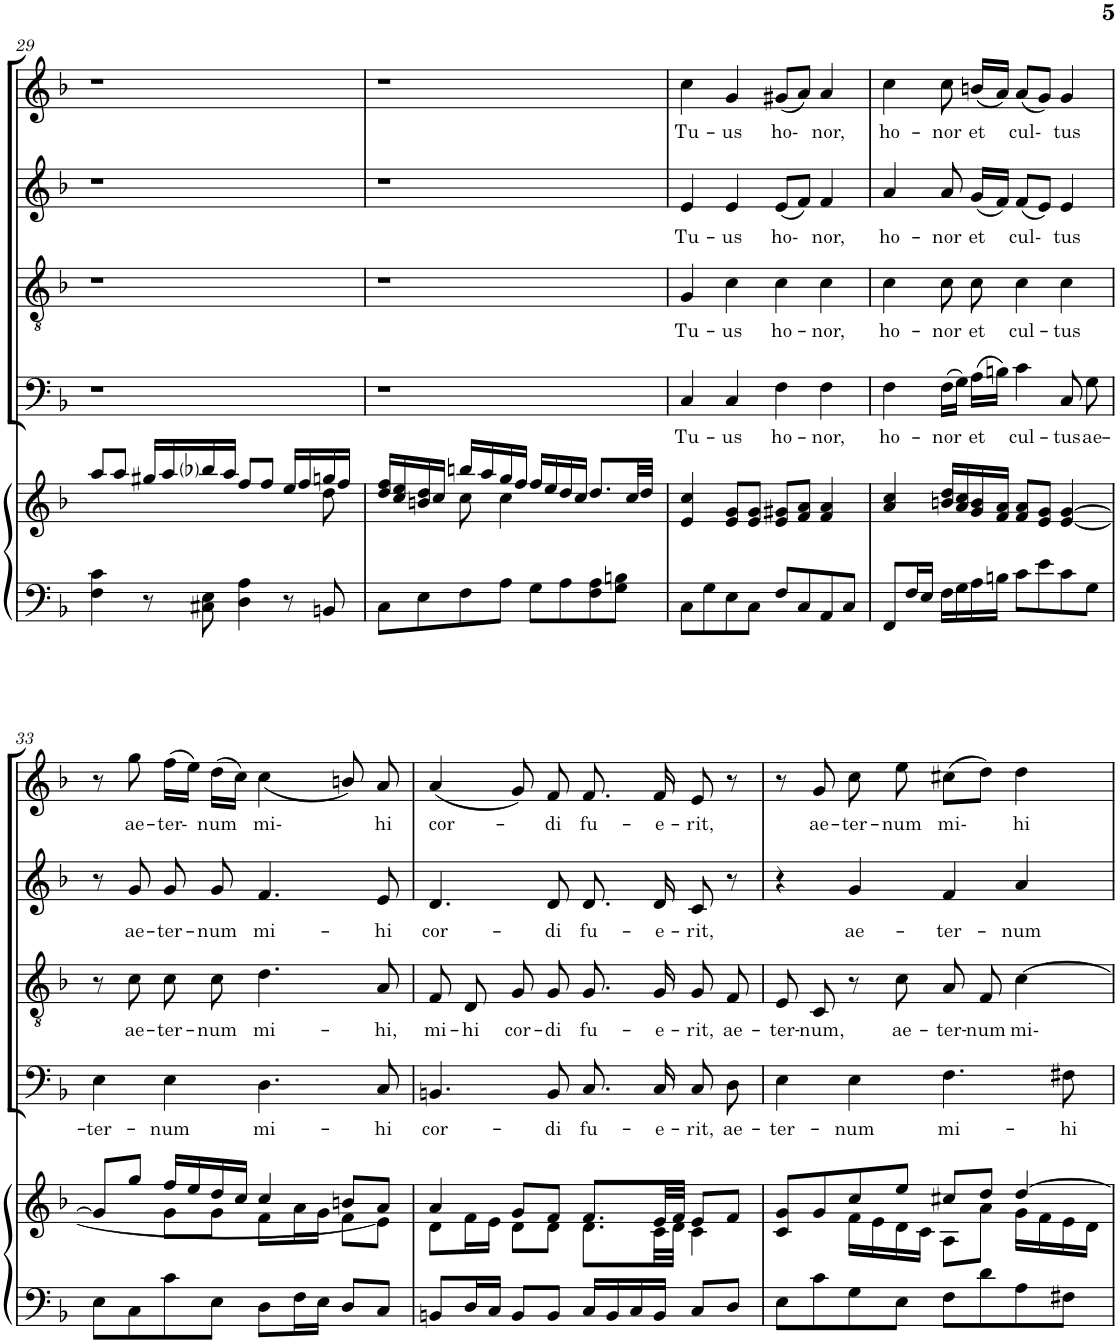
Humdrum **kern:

**kern	**kern	**kern	**text	**kern	**text	**kern	**text	**kern	**text
*part5	*part5	*part4	*part4	*part3	*part3	*part2	*part2	*part1	*part1
*staff6	*staff5	*staff4	*staff4	*staff3	*staff3	*staff2	*staff2	*staff1	*staff1
*I"Midi_20	*	*I"B	*	*I"T	*	*I"A	*	*I"S	*
!!LO:PB:g=z
*clefF4	*clefG2	*clefF4	*	*clefGv2	*	*clefG2	*	*clefG2	*
*k[b-]	*k[b-]	*k[b-]	*	*k[b-]	*	*k[b-]	*	*k[b-]	*
*F:	*F:	*F:	*	*F:	*	*F:	*	*F:	*
*M4/4	*M4/4	*M4/4	*	*M4/4	*	*M4/4	*	*M4/4	*
*met(c)	*met(c)	*met(c)	*	*met(c)	*	*met(c)	*	*met(c)	*
=29	=29	=29	=29	=29	=29	=29	=29	=29	=29
*	*^	*	*	*	*	*	*	*	*
4F\ 4c\	8aa/L	2ryy	1r	.	1r	.	1r	.	1r	.
.	8aa/J	.	.	.	.	.	.	.	.	.
8r	16gg#X/LL	.	.	.	.	.	.	.	.	.
.	16aa/	.	.	.	.	.	.	.	.	.
8C#X\ 8E\	16bb-i/	.	.	.	.	.	.	.	.	.
.	16aa/JJ	.	.	.	.	.	.	.	.	.
4D\ 4A\	8ff/L	4ryy	.	.	.	.	.	.	.	.
.	8ff/J	.	.	.	.	.	.	.	.	.
8r	16ee/LL	8ryy	.	.	.	.	.	.	.	.
.	16ff/	.	.	.	.	.	.	.	.	.
8BBn/	16ggn/	8dd\	.	.	.	.	.	.	.	.
.	16ff/JJ	.	.	.	.	.	.	.	.	.
=30	=30	=30	=30	=30	=30	=30	=30	=30	=30	=30
8C\L	16dd/ 16ff/LL	4ryy	1r	.	1r	.	1r	.	1r	.
.	16cc/ 16ee/	.	.	.	.	.	.	.	.	.
8E\	16bn/ 16dd/	.	.	.	.	.	.	.	.	.
.	16cc/JJ	.	.	.	.	.	.	.	.	.
8F\	16bbn/LL	8cc\	.	.	.	.	.	.	.	.
.	16aa/	.	.	.	.	.	.	.	.	.
8A\J	16gg/	4cc\	.	.	.	.	.	.	.	.
.	16ff/JJ	.	.	.	.	.	.	.	.	.
8G\L	16ff/LL	.	.	.	.	.	.	.	.	.
.	16ee/	.	.	.	.	.	.	.	.	.
8A\	16dd/	8ryy	.	.	.	.	.	.	.	.
.	16cc/JJ	.	.	.	.	.	.	.	.	.
8F\ 8A\	8.dd/L	4ryy	.	.	.	.	.	.	.	.
8G\ 8Bn\J	.	.	.	.	.	.	.	.	.	.
.	32cc/LL	.	.	.	.	.	.	.	.	.
.	32dd/JJJ	.	.	.	.	.	.	.	.	.
=31	=31	=31	=31	=31	=31	=31	=31	=31	=31	=31
!	!	!	!	!LO:LY:b	!	!LO:LY:b	!	!LO:LY:b	!	!LO:LY:b
8C\L	4e/ 4cc/	2ryy	4C/	Tu-	4G/	Tu-	4e/	Tu-	4cc\	Tu-
8G\	.	.	.	.	.	.	.	.	.	.
!	!	!	!	!LO:LY:b	!	!LO:LY:b	!	!LO:LY:b	!	!LO:LY:b
8E\	8e/ 8g/L	.	4C/	-us	4c\	-us	4e/	-us	4g/	-us
8C\J	8e/ 8g/J	.	.	.	.	.	.	.	.	.
!	!	!	!	!LO:LY:b	!	!LO:LY:b	!	!LO:LY:b	!	!LO:LY:b
8F/L	8e/ 8g#X/L	2ryy	4F\	ho-	4c\	ho-	(<8e/L	ho-	(<8g#X/L	ho-
8C/	8f/ 8a/J	.	.	.	.	.	8f/J)	.	8a/J)	.
!	!	!	!	!LO:LY:b	!	!LO:LY:b	!	!LO:LY:b	!	!LO:LY:b
8AA/	4f/ 4a/	.	4F\	-nor,	4c\	-nor,	4f/	nor,	4a/	nor,
8C/J	.	.	.	.	.	.	.	.	.	.
=32	=32	=32	=32	=32	=32	=32	=32	=32	=32	=32
!	!	!	!	!LO:LY:b	!	!LO:LY:b	!	!LO:LY:b	!	!LO:LY:b
8FF/L	4a/ 4cc/	2ryy	4F\	ho-	4c\	ho-	4a/	ho-	4cc\	ho-
16F/L	.	.	.	.	.	.	.	.	.	.
16E/JJ	.	.	.	.	.	.	.	.	.	.
!	!	!	!	!LO:LY:b	!	!LO:LY:b	!	!LO:LY:b	!	!LO:LY:b
16F\LL	16bn/ 16dd/LL	.	(>16F\LL	-nor	8c\L	-nor	8a/	-nor	8cc\	-nor
16G\	16a/ 16cc/	.	16G\JJ)	.	.	.	.	.	.	.
!	!	!	!	!LO:LY:b	!	!LO:LY:b	!	!LO:LY:b	!	!LO:LY:b
16A\	16g/ 16b/	.	(>16A\LL	et	8c\J	et	(<16g/LL	et	(<16bn/LL	et
16Bn\JJ	16f/ 16a/JJ	.	16Bn\JJ)	.	.	.	16f/JJ)	.	16a/JJ)	.
!	!	!	!	!LO:LY:b	!	!LO:LY:b	!	!LO:LY:b	!	!LO:LY:b
8c\L	8f/ 8a/L	2ryy	4c\	cul-	4c\	cul-	(<8f/L	cul-	(<8a/L	cul-
8e\	8e/ 8g/J	.	.	.	.	.	8e/J)	.	8g/J)	.
!	!	!	!	!LO:LY:b	!	!LO:LY:b	!	!LO:LY:b	!	!LO:LY:b
8c\	[4e/ [4g/	.	8C/	-tus	4c\	-tus	4e/	tus	4g/	tus
!	!	!	!	!LO:LY:b	!	!	!	!	!	!
8G\J	.	.	8G\	ae-	.	.	.	.	.	.
!!LO:LB:g=z
=33	=33	=33	=33	=33	=33	=33	=33	=33	=33	=33
!	!	!	!	!LO:LY:b	!	!	!	!	!	!
8E\L	8g/L]	4ryy	4E\	-ter-	8r	.	8r	.	8r	.
!	!	!	!	!	!	!LO:LY:b	!	!LO:LY:b	!	!LO:LY:b
8C\	8gg/J	.	.	.	8c\	ae-	8g/	ae-	8gg\	ae-
!	!	!	!	!LO:LY:b	!	!LO:LY:b	!	!LO:LY:b	!	!LO:LY:b
8c\	16ff/LL	8g\L	4E\	-num	8c\L	-ter-	8g/	-ter-	(>16ff\LL	-ter-
.	16ee/	.	.	.	.	.	.	.	16ee\JJ)	.
!	!	!	!	!	!	!LO:LY:b	!	!LO:LY:b	!	!LO:LY:b
8E\J	16dd/	8g\J	.	.	8c\J	-num	8g/	-num	(>16dd\LL	num
.	16cc/JJ	.	.	.	.	.	.	.	16cc\JJ)	.
!	!	!	!	!LO:LY:b	!	!LO:LY:b	!	!LO:LY:b	!	!LO:LY:b
8D\L	4cc/	8f\L	4.D\	mi-	4.d\	mi-	4.f/	mi-	(<4cc\	mi-
16F\L	.	16a\L	.	.	.	.	.	.	.	.
16E\JJ	.	16g\JJ	.	.	.	.	.	.	.	.
8D/L	8bn/L	8f\L	.	.	.	.	.	.	8bn/)	.
!	!	!	!	!LO:LY:b	!	!LO:LY:b	!	!LO:LY:b	!	!LO:LY:b
8C/J	8a/J	8e\J]	8C/	-hi	8A/	-hi,	8e/	-hi	8a/	hi
=34	=34	=34	=34	=34	=34	=34	=34	=34	=34	=34
!	!	!	!	!LO:LY:b	!	!LO:LY:b	!	!LO:LY:b	!	!LO:LY:b
8BBn/L	4a/	8d\L	4.BBn/	cor-	8F/L	mi-	4.d/	cor-	(<4a/	cor-
!	!	!	!	!	!	!LO:LY:b	!	!	!	!
16D/L	.	16f\L	.	.	8D/J	-hi	.	.	.	.
16C/JJ	.	16e\JJ	.	.	.	.	.	.	.	.
!	!	!	!	!	!	!LO:LY:b	!	!	!	!
8BB/L	8g/L	8d\L	.	.	8G/L	cor-	.	.	8g/)	.
!	!	!	!	!LO:LY:b	!	!LO:LY:b	!	!LO:LY:b	!	!LO:LY:b
8BB/J	8f/J	8d\J	8BB/	-di	8G/J	-di	8d/	-di	8f/	-di
!	!	!	!	!LO:LY:b	!	!LO:LY:b	!	!LO:LY:b	!	!LO:LY:b
16C/LL	8.f/L	8.d\L	8.C/	fu-	8.G/L	fu-	8.d/	fu-	8.f/	fu-
16BB/	.	.	.	.	.	.	.	.	.	.
16C/	.	.	.	.	.	.	.	.	.	.
!	!	!	!	!LO:LY:b	!	!LO:LY:b	!	!LO:LY:b	!	!LO:LY:b
16BB/JJ	32e/LL	32c\LL	16C/	-e-	16G/Jk	-e-	16d/	-e-	16f/	-e-
.	32f/JJJ	32d\JJJ	.	.	.	.	.	.	.	.
!	!	!	!	!LO:LY:b	!	!LO:LY:b	!	!LO:LY:b	!	!LO:LY:b
8C/L	8e/L	4c\	8C/	-rit,	8G/L	-rit,	8c/	-rit,	8e/	-rit,
!	!	!	!	!LO:LY:b	!	!LO:LY:b	!	!	!	!
8D/J	8f/J	.	8D\	ae-	8F/J	ae-	8r	.	8r	.
=35	=35	=35	=35	=35	=35	=35	=35	=35	=35	=35
!	!	!	!	!LO:LY:b	!	!LO:LY:b	!	!	!	!
8E\L	8c/ 8g/L	4ryy	4E\	-ter-	8E/L	-ter-	4r	.	8r	.
!	!	!	!	!	!	!LO:LY:b	!	!	!	!LO:LY:b
8c\	8g/	.	.	.	8C/J	-num,	.	.	8g/	ae-
!	!	!	!	!LO:LY:b	!	!	!	!LO:LY:b	!	!LO:LY:b
8G\	8cc/	16f\LL	4E\	-num	8r	.	4g/	ae-	8cc\	-ter-
.	.	16e\	.	.	.	.	.	.	.	.
!	!	!	!	!	!	!LO:LY:b	!	!	!	!LO:LY:b
8E\J	8ee/J	16d\	.	.	8c\	ae-	.	.	8ee\	-num
.	.	16c\JJ	.	.	.	.	.	.	.	.
!	!	!	!	!LO:LY:b	!	!LO:LY:b	!	!LO:LY:b	!	!LO:LY:b
8F\L	8cc#X/L	8A\L	4.F\	mi-	8A/L	-ter-	4f/	-ter-	(>8cc#X\L	mi-
!	!	!	!	!	!	!LO:LY:b	!	!	!	!
8d\	8dd/J	8a\J	.	.	8F/J	-num	.	.	8dd\J)	.
!	!	!	!	!	!	!LO:LY:b	!	!LO:LY:b	!	!LO:LY:b
8A\	[4dd/	16g\LL	.	.	[4c\	mi-	4a/	-num	4dd\	hi
.	.	16f\	.	.	.	.	.	.	.	.
!	!	!	!	!LO:LY:b	!	!	!	!	!	!
8F#X\J	.	16e\	8F#X\	-hi	.	.	.	.	.	.
.	.	16d\JJ	.	.	.	.	.	.	.	.
*	*v	*v	*	*	*	*	*	*	*	*
=	=	=	=	=	=	=	=	=	=
*-	*-	*-	*-	*-	*-	*-	*-	*-	*-
